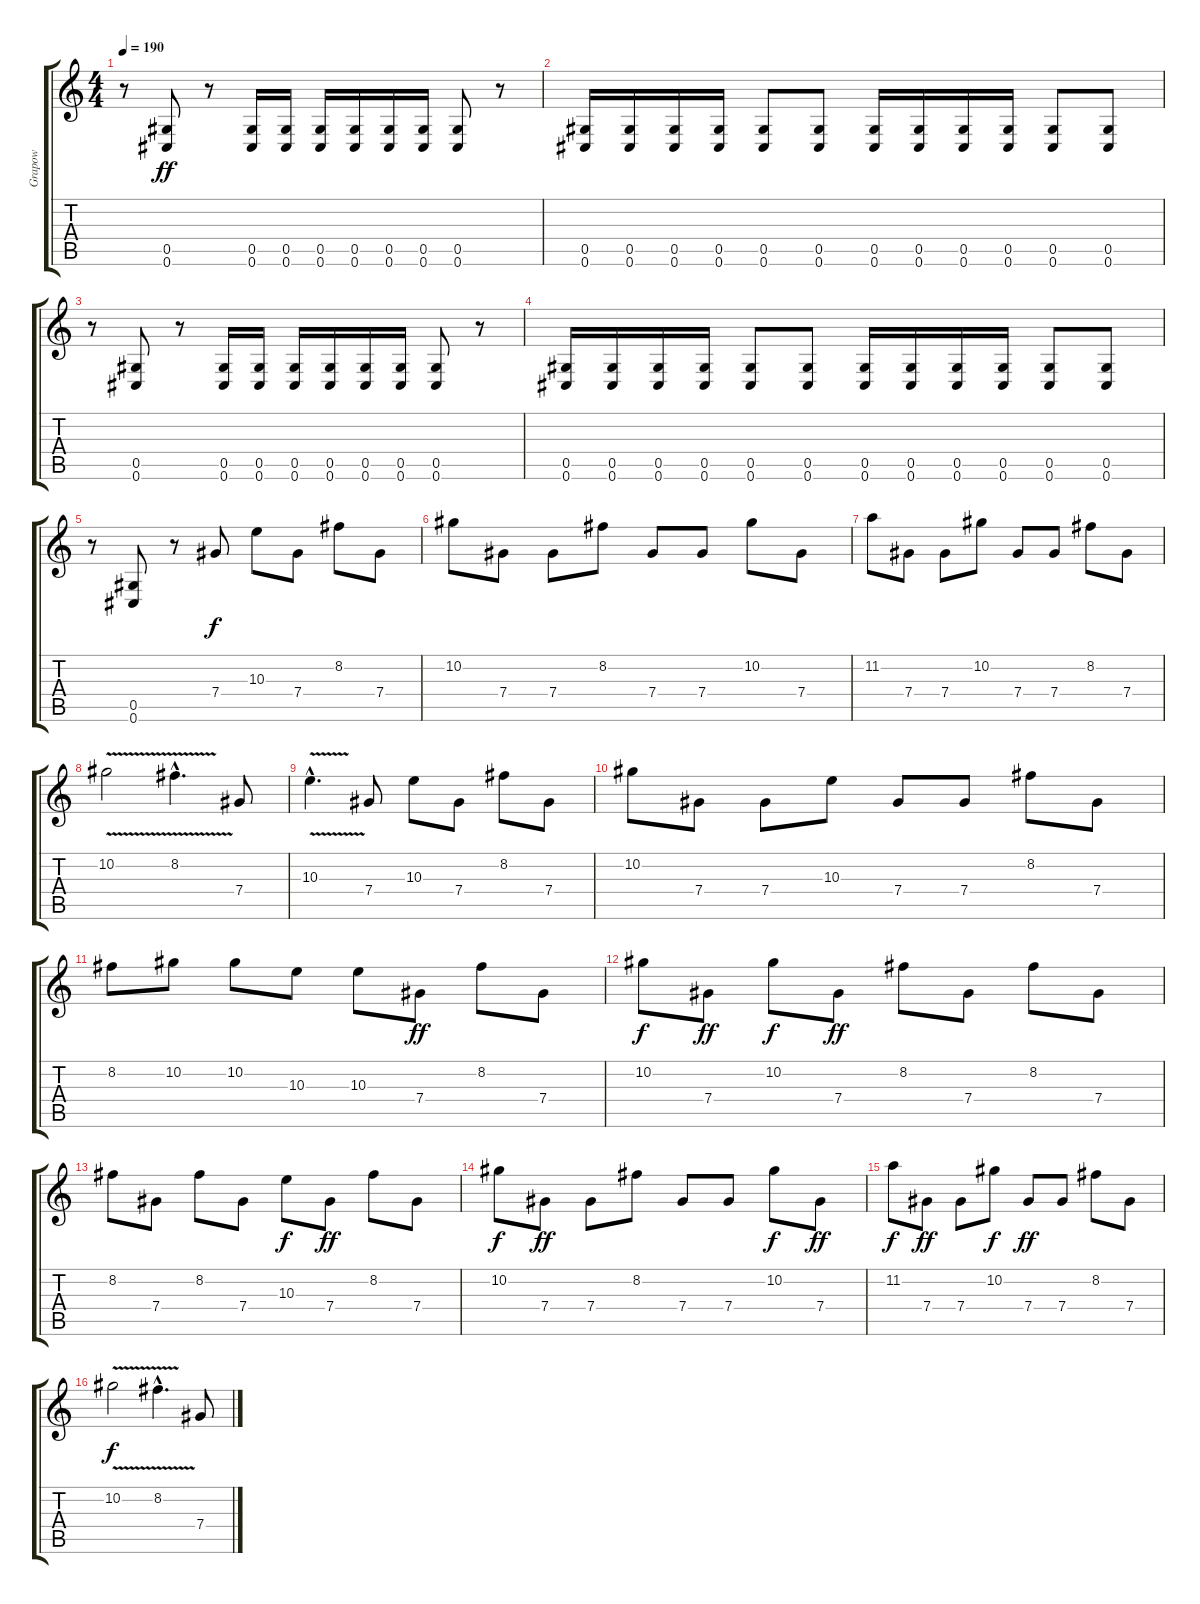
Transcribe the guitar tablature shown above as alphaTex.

\track ("Grapow" "Grapow") {instrument overdrivenguitar}
\staff {score tabs}
\tuning (Eb4 Bb3 Gb3 Db3 Ab2 Db2) {hide}
\ts (4 4)
\tempo 190
\clef g2
\ks c
r.8{dy ff} (0.5 0.6).8 r.8 (0.5 0.6).16 (0.5 0.6).16 (0.5 0.6).16 (0.5 0.6).16 (0.5 0.6).16 (0.5 0.6).16 (0.5 0.6).8 r.8 |
(0.5 0.6).16 (0.5 0.6).16 (0.5 0.6).16 (0.5 0.6).16 (0.5 0.6).8 (0.5 0.6).8 (0.5 0.6).16 (0.5 0.6).16 (0.5 0.6).16 (0.5 0.6).16 (0.5 0.6).8 (0.5 0.6).8 |
r.8 (0.5 0.6).8 r.8 (0.5 0.6).16 (0.5 0.6).16 (0.5 0.6).16 (0.5 0.6).16 (0.5 0.6).16 (0.5 0.6).16 (0.5 0.6).8 r.8 |
(0.5 0.6).16 (0.5 0.6).16 (0.5 0.6).16 (0.5 0.6).16 (0.5 0.6).8 (0.5 0.6).8 (0.5 0.6).16 (0.5 0.6).16 (0.5 0.6).16 (0.5 0.6).16 (0.5 0.6).8 (0.5 0.6).8 |
r.8 (0.5 0.6).8 r.8 7.4.8{dy f} 10.3.8 7.4.8 8.2.8 7.4.8 |
10.2.8 7.4.8 7.4.8 8.2.8 7.4.8 7.4.8 10.2.8 7.4.8 |
11.2.8 7.4.8 7.4.8 10.2.8 7.4.8 7.4.8 8.2.8 7.4.8 |
10.2{v}.2 8.2{v hac}.4{d} 7.4.8 |
10.3{v hac}.4{d} 7.4.8 10.3.8 7.4.8 8.2.8 7.4.8 |
10.2.8 7.4.8 7.4.8 10.3.8 7.4.8 7.4.8 8.2.8 7.4.8 |
8.2.8 10.2.8 10.2.8 10.3.8 10.3.8 7.4.8{dy ff} 8.2.8 7.4.8 |
10.2.8{dy f} 7.4.8{dy ff} 10.2.8{dy f} 7.4.8{dy ff} 8.2.8 7.4.8 8.2.8 7.4.8 |
8.2.8 7.4.8 8.2.8 7.4.8 10.3.8{dy f} 7.4.8{dy ff} 8.2.8 7.4.8 |
10.2.8{dy f} 7.4.8{dy ff} 7.4.8 8.2.8 7.4.8 7.4.8 10.2.8{dy f} 7.4.8{dy ff} |
11.2.8{dy f} 7.4.8{dy ff} 7.4.8 10.2.8{dy f} 7.4.8{dy ff} 7.4.8 8.2.8 7.4.8 |
10.2{v}.2{dy f} 8.2{v hac}.4{d} 7.4.8
